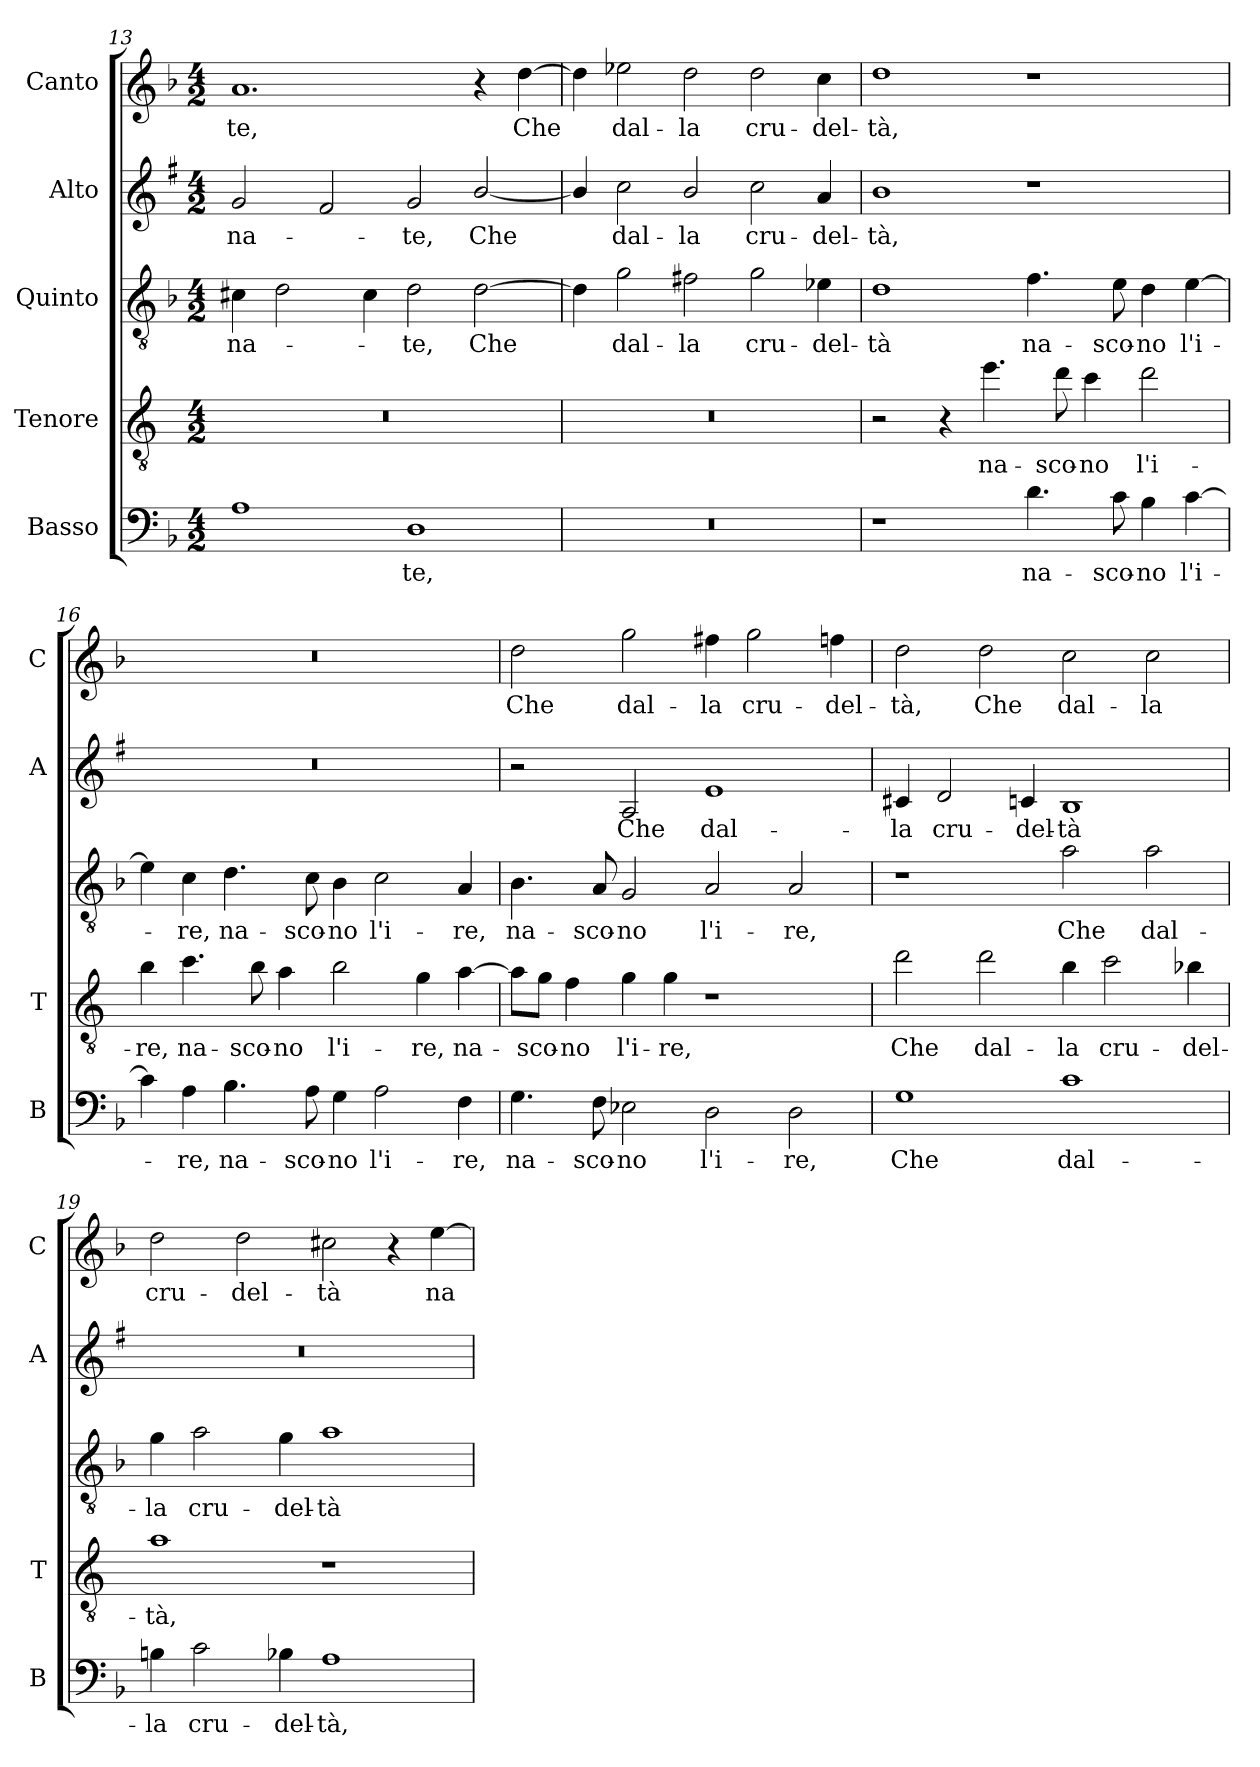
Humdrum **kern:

**kern	**text	**kern	**text	**kern	**text	**kern	**text	**kern	**text
*part5	*part5	*part4	*part4	*part3	*part3	*part2	*part2	*part1	*part1
*staff5	*staff5	*staff4	*staff4	*staff3	*staff3	*staff2	*staff2	*staff1	*staff1
*I"Basso	*	*I"Tenore	*	*I"Quinto	*	*I"Alto	*	*I"Canto	*
*I'B	*	*I'T	*	*	*	*I'A	*	*I'C	*
*clefF4	*	*clefGv2	*	*clefGv2	*	*clefG2	*	*clefG2	*
*	*	*ITrd4c7	*	*	*	*ITrd1c2	*	*	*
*k[b-]	*	*k[b-]	*	*k[b-]	*	*k[b-]	*	*k[b-]	*
*F:	*	*F:	*	*F:	*	*F:	*	*F:	*
*M4/2	*	*M4/2	*	*M4/2	*	*M4/2	*	*M4/2	*
=13	=13	=13	=13	=13	=13	=13	=13	=13	=13
!	!	!	!	!	!LO:LY:b	!	!LO:LY:b	!	!LO:LY:b
1A	.	0r	.	4c#X\	-na-	2f/	-na-	1.a	-te,
.	.	.	.	2d\	.	.	.	.	.
.	.	.	.	.	.	2e/	.	.	.
.	.	.	.	4c#\	.	.	.	.	.
!	!LO:LY:b	!	!	!	!LO:LY:b	!	!LO:LY:b	!	!
1D	-te,	.	.	2d\	-te,	2f/	-te,	.	.
!	!	!	!	!	!LO:LY:b	!	!LO:LY:b	!	!
.	.	.	.	[2d\	Che	[2a/	Che	4r	.
!	!	!	!	!	!	!	!	!	!LO:LY:b
.	.	.	.	.	.	.	.	[4dd\	Che
!!LO:LB:g=z
=14	=14	=14	=14	=14	=14	=14	=14	=14	=14
0r	.	0r	.	4d\]	.	4a/]	.	4dd\]	.
!	!	!	!	!	!LO:LY:b	!	!LO:LY:b	!	!LO:LY:b
.	.	.	.	2g\	dal-	2b-\	dal-	2ee-X\	dal-
!	!	!	!	!	!LO:LY:b	!	!LO:LY:b	!	!LO:LY:b
.	.	.	.	2f#X\	-la	2a/	-la	2dd\	-la
!	!	!	!	!	!LO:LY:b	!	!LO:LY:b	!	!LO:LY:b
.	.	.	.	2g\	cru-	2b-\	cru-	2dd\	cru-
!	!	!	!	!	!LO:LY:b	!	!LO:LY:b	!	!LO:LY:b
.	.	.	.	4e-X\	-del-	4g/	-del-	4cc\	-del-
=15	=15	=15	=15	=15	=15	=15	=15	=15	=15
!	!	!	!	!	!LO:LY:b	!	!LO:LY:b	!	!LO:LY:b
1r	.	2r	.	1d	-tà	1a	-tà,	1dd	-tà,
.	.	4r	.	.	.	.	.	.	.
!	!	!	!LO:LY:b	!	!	!	!	!	!
.	.	4.a\	na-	.	.	.	.	.	.
!	!LO:LY:b	!	!	!	!LO:LY:b	!	!	!	!
4.d\	na-	.	.	4.f\	na-	1r	.	1r	.
!	!	!	!LO:LY:b	!	!	!	!	!	!
.	.	8g\	-sco-	.	.	.	.	.	.
!	!	!	!LO:LY:b	!	!	!	!	!	!
.	.	4f\	-no	.	.	.	.	.	.
!	!LO:LY:b	!	!	!	!LO:LY:b	!	!	!	!
8c\	-sco-	.	.	8e\	-sco-	.	.	.	.
!	!LO:LY:b	!	!LO:LY:b	!	!LO:LY:b	!	!	!	!
4B-\	-no	2g\	l'i-	4d\	-no	.	.	.	.
!	!LO:LY:b	!	!	!	!LO:LY:b	!	!	!	!
[4c\	l'i-	.	.	[4e\	l'i-	.	.	.	.
=16	=16	=16	=16	=16	=16	=16	=16	=16	=16
!	!	!	!LO:LY:b	!	!	!	!	!	!
4c\]	.	4e\	-re,	4e\]	.	0r	.	0r	.
!	!LO:LY:b	!	!LO:LY:b	!	!LO:LY:b	!	!	!	!
4A\	-re,	4.f\	na-	4c\	-re,	.	.	.	.
!	!LO:LY:b	!	!	!	!LO:LY:b	!	!	!	!
4.B-\	na-	.	.	4.d\	na-	.	.	.	.
!	!	!	!LO:LY:b	!	!	!	!	!	!
.	.	8e\	-sco-	.	.	.	.	.	.
!	!	!	!LO:LY:b	!	!	!	!	!	!
.	.	4d\	-no	.	.	.	.	.	.
!	!LO:LY:b	!	!	!	!LO:LY:b	!	!	!	!
8A\	-sco-	.	.	8c\	-sco-	.	.	.	.
!	!LO:LY:b	!	!LO:LY:b	!	!LO:LY:b	!	!	!	!
4G\	-no	2e\	l'i-	4B-\	-no	.	.	.	.
!	!LO:LY:b	!	!	!	!LO:LY:b	!	!	!	!
2A\	l'i-	.	.	2c\	l'i-	.	.	.	.
!	!	!	!LO:LY:b	!	!	!	!	!	!
.	.	4c\	-re,	.	.	.	.	.	.
!	!LO:LY:b	!	!LO:LY:b	!	!LO:LY:b	!	!	!	!
4F\	-re,	[4d\	na-	4A/	-re,	.	.	.	.
!!LO:LB:g=z
=17	=17	=17	=17	=17	=17	=17	=17	=17	=17
!	!LO:LY:b	!	!	!	!LO:LY:b	!	!	!	!LO:LY:b
4.G\	na-	8d\L]	.	4.B-\	na-	2r	.	2dd\	Che
!	!	!	!LO:LY:b	!	!	!	!	!	!
.	.	8c\J	-sco-	.	.	.	.	.	.
!	!	!	!LO:LY:b	!	!	!	!	!	!
.	.	4B-\	-no	.	.	.	.	.	.
!	!LO:LY:b	!	!	!	!LO:LY:b	!	!	!	!
8F\	-sco-	.	.	8A/	-sco-	.	.	.	.
!	!LO:LY:b	!	!LO:LY:b	!	!LO:LY:b	!	!LO:LY:b	!	!LO:LY:b
2E-X\	-no	4c\	l'i-	2G/	-no	2G/	Che	2gg\	dal-
!	!	!	!LO:LY:b	!	!	!	!	!	!
.	.	4c\	-re,	.	.	.	.	.	.
!	!LO:LY:b	!	!	!	!LO:LY:b	!	!LO:LY:b	!	!LO:LY:b
2D\	l'i-	1r	.	2A/	l'i-	1d	dal-	4ff#X\	-la
!	!	!	!	!	!	!	!	!	!LO:LY:b
.	.	.	.	.	.	.	.	2gg\	cru-
!	!LO:LY:b	!	!	!	!LO:LY:b	!	!	!	!
2D\	-re,	.	.	2A/	-re,	.	.	.	.
!	!	!	!	!	!	!	!	!	!LO:LY:b
.	.	.	.	.	.	.	.	4ffn\	-del-
=18	=18	=18	=18	=18	=18	=18	=18	=18	=18
!	!LO:LY:b	!	!LO:LY:b	!	!	!	!LO:LY:b	!	!LO:LY:b
1G	Che	2g\	Che	1r	.	4Bn/	-la	2dd\	-tà,
!	!	!	!	!	!	!	!LO:LY:b	!	!
.	.	.	.	.	.	2c/	cru-	.	.
!	!	!	!LO:LY:b	!	!	!	!	!	!LO:LY:b
.	.	2g\	dal-	.	.	.	.	2dd\	Che
!	!	!	!	!	!	!	!LO:LY:b	!	!
.	.	.	.	.	.	4B-X/	-del-	.	.
!	!LO:LY:b	!	!LO:LY:b	!	!LO:LY:b	!	!LO:LY:b	!	!LO:LY:b
1c	dal-	4e\	-la	2a\	Che	1A	-tà	2cc\	dal-
!	!	!	!LO:LY:b	!	!	!	!	!	!
.	.	2f\	cru-	.	.	.	.	.	.
!	!	!	!	!	!LO:LY:b	!	!	!	!LO:LY:b
.	.	.	.	2a\	dal-	.	.	2cc\	-la
!	!	!	!LO:LY:b	!	!	!	!	!	!
.	.	4e-X\	-del-	.	.	.	.	.	.
=19	=19	=19	=19	=19	=19	=19	=19	=19	=19
!	!LO:LY:b	!	!LO:LY:b	!	!LO:LY:b	!	!	!	!LO:LY:b
4Bn\	-la	1d	-tà,	4g\	-la	0r	.	2dd\	cru-
!	!LO:LY:b	!	!	!	!LO:LY:b	!	!	!	!
2c\	cru-	.	.	2a\	cru-	.	.	.	.
!	!	!	!	!	!	!	!	!	!LO:LY:b
.	.	.	.	.	.	.	.	2dd\	-del-
!	!LO:LY:b	!	!	!	!LO:LY:b	!	!	!	!
4B-X\	-del-	.	.	4g\	-del-	.	.	.	.
!	!LO:LY:b	!	!	!	!LO:LY:b	!	!	!	!LO:LY:b
1A	-tà,	1r	.	1a	-tà	.	.	2cc#X\	-tà
.	.	.	.	.	.	.	.	4r	.
!	!	!	!	!	!	!	!	!	!LO:LY:b
.	.	.	.	.	.	.	.	[4ee\	na-
=	=	=	=	=	=	=	=	=	=
*-	*-	*-	*-	*-	*-	*-	*-	*-	*-
